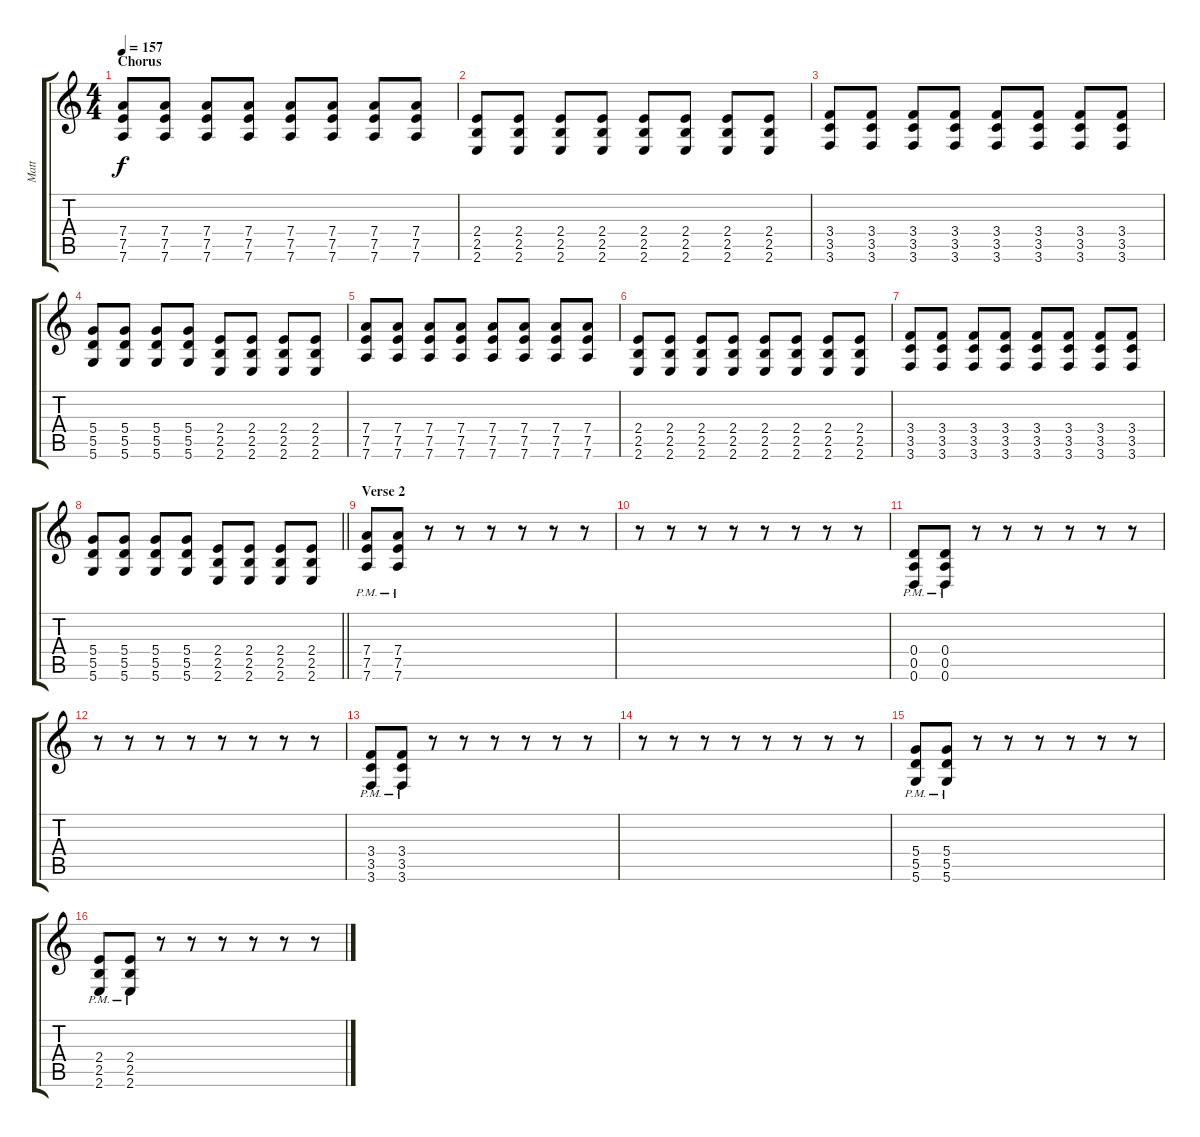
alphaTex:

\track ("Matt" "Matt") {instrument overdrivenguitar}
\staff {score tabs}
\tuning (E4 B3 G3 D3 A2 D2) {hide}
\ts (4 4)
\section ("" "Chorus")
\tempo 157
\clef g2
\ks c
(7.4 7.5 7.6).8{dy f balance 8} (7.4 7.5 7.6).8 (7.4 7.5 7.6).8 (7.4 7.5 7.6).8 (7.4 7.5 7.6).8 (7.4 7.5 7.6).8 (7.4 7.5 7.6).8 (7.4 7.5 7.6).8 |
(2.4 2.5 2.6).8 (2.4 2.5 2.6).8 (2.4 2.5 2.6).8 (2.4 2.5 2.6).8 (2.4 2.5 2.6).8 (2.4 2.5 2.6).8 (2.4 2.5 2.6).8 (2.4 2.5 2.6).8 |
(3.4 3.5 3.6).8 (3.4 3.5 3.6).8 (3.4 3.5 3.6).8 (3.4 3.5 3.6).8 (3.4 3.5 3.6).8 (3.4 3.5 3.6).8 (3.4 3.5 3.6).8 (3.4 3.5 3.6).8 |
(5.4 5.5 5.6).8 (5.4 5.5 5.6).8 (5.4 5.5 5.6).8 (5.4 5.5 5.6).8 (2.4 2.5 2.6).8 (2.4 2.5 2.6).8 (2.4 2.5 2.6).8 (2.4 2.5 2.6).8 |
(7.4 7.5 7.6).8 (7.4 7.5 7.6).8 (7.4 7.5 7.6).8 (7.4 7.5 7.6).8 (7.4 7.5 7.6).8 (7.4 7.5 7.6).8 (7.4 7.5 7.6).8 (7.4 7.5 7.6).8 |
(2.4 2.5 2.6).8 (2.4 2.5 2.6).8 (2.4 2.5 2.6).8 (2.4 2.5 2.6).8 (2.4 2.5 2.6).8 (2.4 2.5 2.6).8 (2.4 2.5 2.6).8 (2.4 2.5 2.6).8 |
(3.4 3.5 3.6).8 (3.4 3.5 3.6).8 (3.4 3.5 3.6).8 (3.4 3.5 3.6).8 (3.4 3.5 3.6).8 (3.4 3.5 3.6).8 (3.4 3.5 3.6).8 (3.4 3.5 3.6).8 |
\barLineRight lightlight
(5.4 5.5 5.6).8 (5.4 5.5 5.6).8 (5.4 5.5 5.6).8 (5.4 5.5 5.6).8 (2.4 2.5 2.6).8 (2.4 2.5 2.6).8 (2.4 2.5 2.6).8 (2.4 2.5 2.6).8 |
\section ("" "Verse 2")
(7.4{pm} 7.5{pm} 7.6{pm}).8 (7.4{pm} 7.5{pm} 7.6{pm}).8 r.8 r.8 r.8 r.8 r.8 r.8 |
r.8 r.8 r.8 r.8 r.8 r.8 r.8 r.8 |
(0.4{pm} 0.5{pm} 0.6{pm}).8 (0.4{pm} 0.5{pm} 0.6{pm}).8 r.8 r.8 r.8 r.8 r.8 r.8 |
r.8 r.8 r.8 r.8 r.8 r.8 r.8 r.8 |
(3.4{pm} 3.5{pm} 3.6{pm}).8 (3.4{pm} 3.5{pm} 3.6{pm}).8 r.8 r.8 r.8 r.8 r.8 r.8 |
r.8 r.8 r.8 r.8 r.8 r.8 r.8 r.8 |
(5.4{pm} 5.5{pm} 5.6{pm}).8 (5.4{pm} 5.5{pm} 5.6{pm}).8 r.8 r.8 r.8 r.8 r.8 r.8 |
(2.4{pm} 2.5{pm} 2.6{pm}).8 (2.4{pm} 2.5{pm} 2.6{pm}).8 r.8 r.8 r.8 r.8 r.8 r.8
